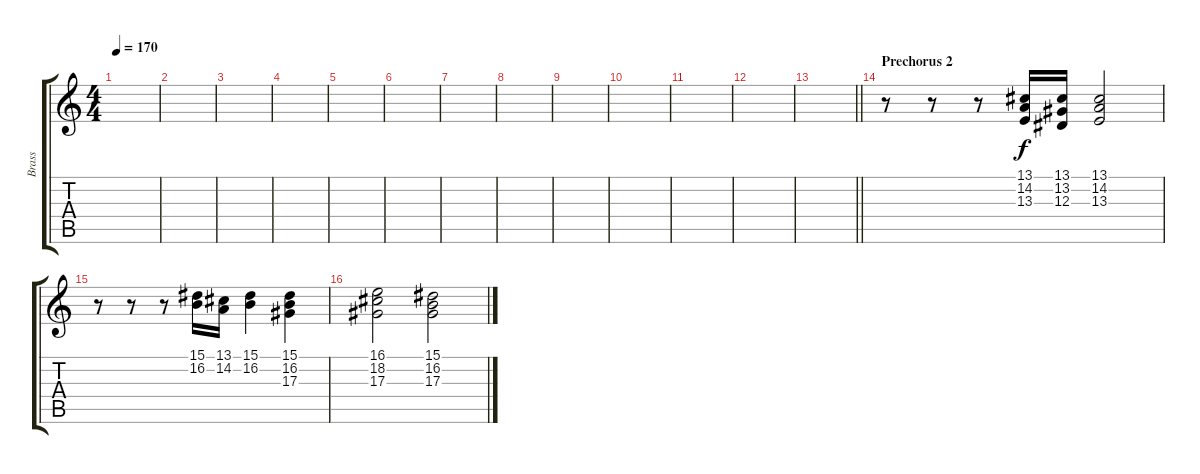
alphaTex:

\track ("Brass" "Brass") {instrument brasssection}
\staff {score tabs}
\tuning (C4 G3 Eb3 Bb2 F2 C2) {hide}
\ts (4 4)
\tempo 170
\clef g2
\ks c
|
|
|
|
|
|
|
|
|
|
|
|
\barLineRight lightlight
|
\section ("" "Prechorus 2")
r.8 r.8 r.8 (13.1 14.2 13.3).16 (13.1 13.2 12.3).16 (13.1 14.2 13.3).2 |
r.8 r.8 r.8 (15.1 16.2).16 (13.1 14.2).16 (15.1 16.2).4 (15.1 16.2 17.3).4 |
(16.1 18.2 17.3).2 (15.1 16.2 17.3).2
